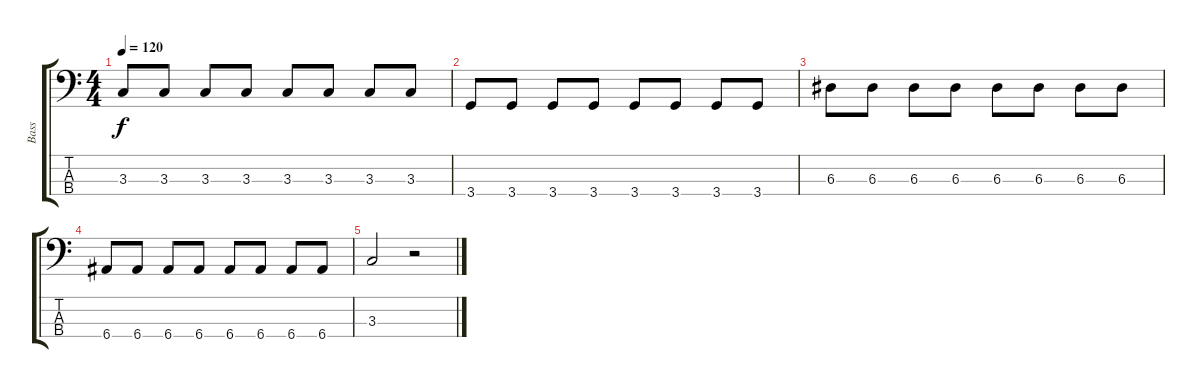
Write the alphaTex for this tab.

\track ("Bass" "Bass") {instrument acousticbass}
\staff {score tabs}
\tuning (G2 D2 A1 E1) {hide}
\ts (4 4)
\tempo 120
\clef f4
\ks c
3.3.8{dy f} 3.3.8 3.3.8 3.3.8 3.3.8 3.3.8 3.3.8 3.3.8 |
3.4.8 3.4.8 3.4.8 3.4.8 3.4.8 3.4.8 3.4.8 3.4.8 |
6.3.8 6.3.8 6.3.8 6.3.8 6.3.8 6.3.8 6.3.8 6.3.8 |
6.4.8 6.4.8 6.4.8 6.4.8 6.4.8 6.4.8 6.4.8 6.4.8 |
3.3.2 r.2
